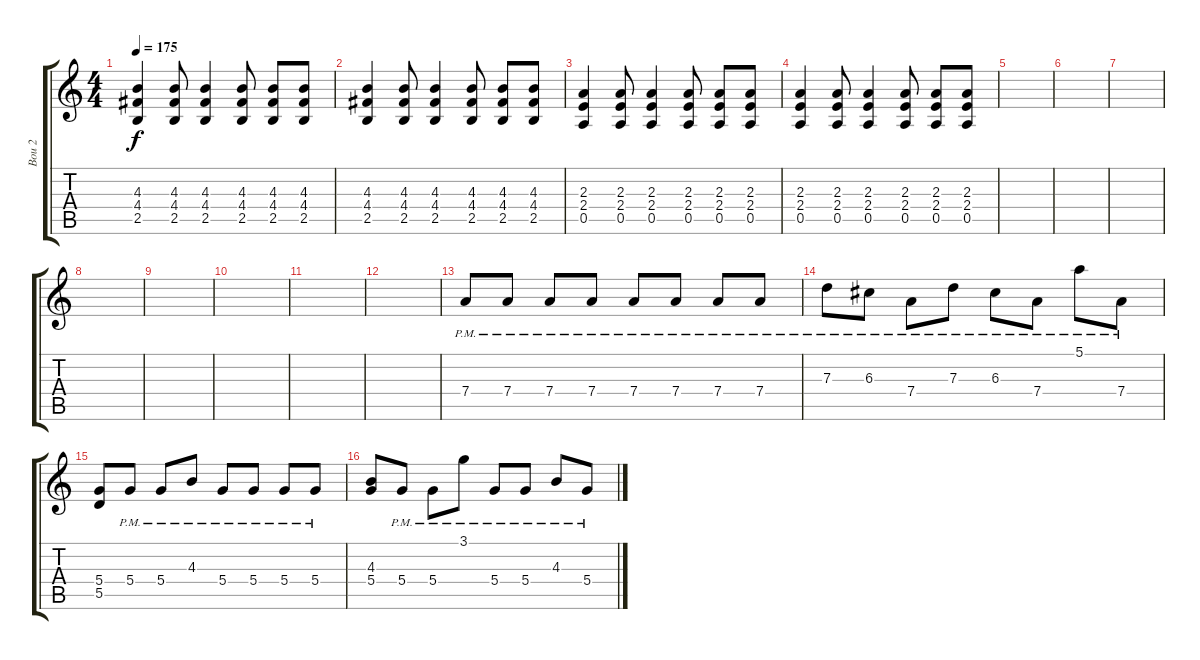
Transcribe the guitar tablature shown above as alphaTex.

\track ("Bou 2" "Bou 2") {instrument distortionguitar}
\staff {score tabs}
\tuning (E4 B3 G3 D3 A2 E2) {hide}
\ts (4 4)
\tempo 175
\clef g2
\ks c
(4.3 4.4 2.5).4{dy f} (4.3 4.4 2.5).8 (4.3 4.4 2.5).4 (4.3 4.4 2.5).8 (4.3 4.4 2.5).8 (4.3 4.4 2.5).8 |
(4.3 4.4 2.5).4 (4.3 4.4 2.5).8 (4.3 4.4 2.5).4 (4.3 4.4 2.5).8 (4.3 4.4 2.5).8 (4.3 4.4 2.5).8 |
(2.3 2.4 0.5).4 (2.3 2.4 0.5).8 (2.3 2.4 0.5).4 (2.3 2.4 0.5).8 (2.3 2.4 0.5).8 (2.3 2.4 0.5).8 |
(2.3 2.4 0.5).4 (2.3 2.4 0.5).8 (2.3 2.4 0.5).4 (2.3 2.4 0.5).8 (2.3 2.4 0.5).8 (2.3 2.4 0.5).8 |
|
|
|
|
|
|
|
|
7.4{pm}.8 7.4{pm}.8 7.4{pm}.8 7.4{pm}.8 7.4{pm}.8 7.4{pm}.8 7.4{pm}.8 7.4{pm}.8 |
7.3{pm}.8 6.3{pm}.8 7.4{pm}.8 7.3{pm}.8 6.3{pm}.8 7.4{pm}.8 5.1{pm}.8 7.4{pm}.8 |
(5.4 5.5).8 5.4{pm}.8 5.4{pm}.8 4.3{pm}.8 5.4{pm}.8 5.4{pm}.8 5.4{pm}.8 5.4{pm}.8 |
(4.3 5.4).8 5.4{pm}.8 5.4{pm}.8 3.1{pm}.8 5.4{pm}.8 5.4{pm}.8 4.3{pm}.8 5.4{pm}.8
